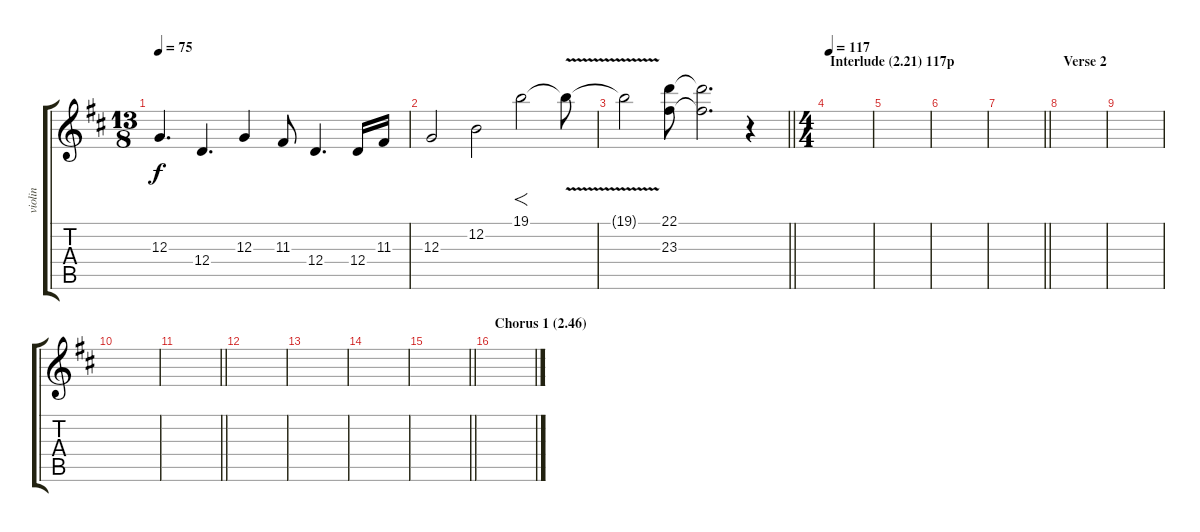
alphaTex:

\track ("violin" "violin") {instrument violin}
\staff {score tabs}
\tuning (E4 B3 G3 D3 A2 E2) {hide}
\ts (13 8)
\tempo 75
\clef g2
\ks d
12.3.4{d dy f} 12.4.4{d} 12.3.4 11.3.8 12.4.4{d} 12.4.16 11.3.16 |
12.3.2 12.2.2 19.1.2{f} 19.1{v t}.8 |
\barLineRight lightlight
19.1{t}.2 (22.1 23.3).8 (22.1{t} 23.3{t}).2{d} r.4 |
\ts (4 4)
\section ("" "Interlude (2.21) 117p")
\tempo 117
|
|
|
\barLineRight lightlight
|
\section ("" "Verse 2")
|
|
|
\barLineRight lightlight
|
|
|
|
\barLineRight lightlight
|
\section ("" "Chorus 1 (2.46)")
